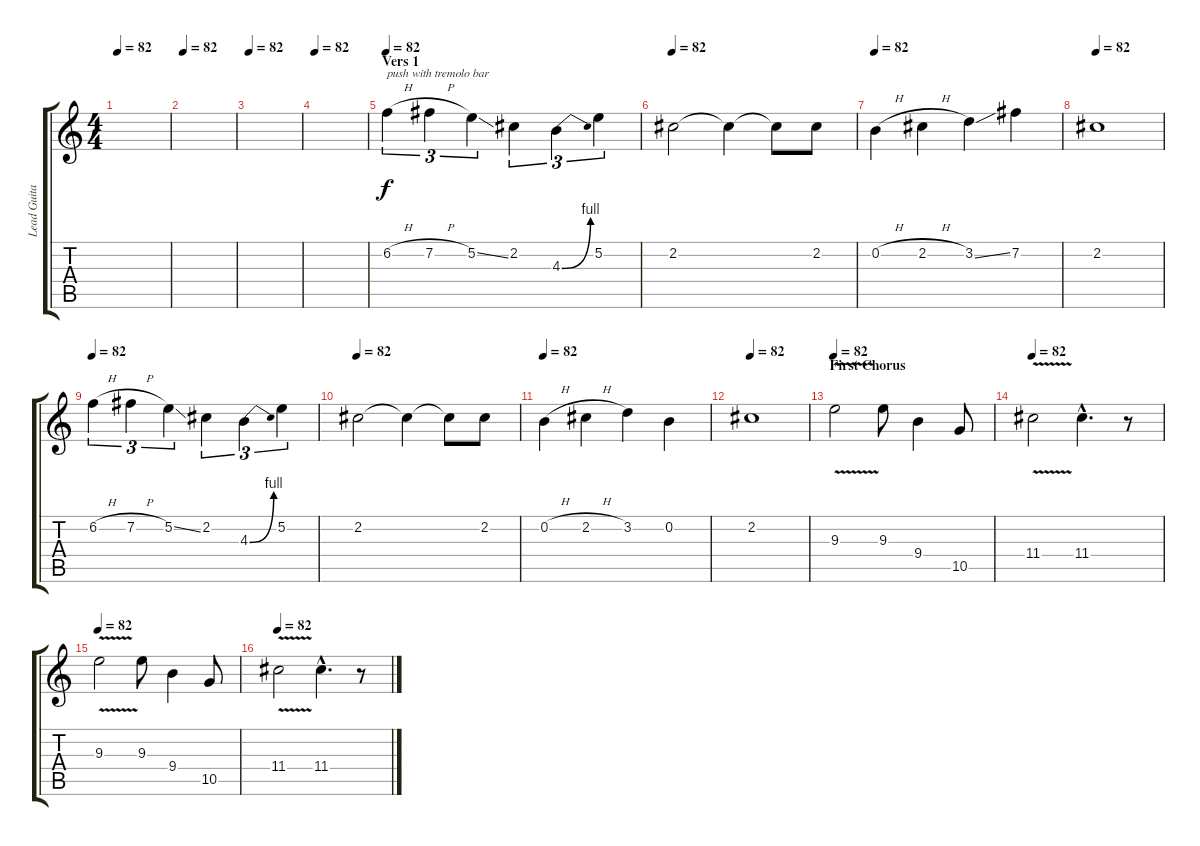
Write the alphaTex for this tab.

\track ("Lead Guitar" "Lead Guita") {instrument distortionguitar}
\staff {score tabs}
\tuning (E4 B3 G3 D3 A2 E2) {hide}
\ts (4 4)
\tempo 82
\clef g2
\ks c
|
\tempo 82
|
\tempo 82
|
\tempo 82
|
\section ("" "Vers 1")
\tempo 82
6.2{h}.4{tu (3 2) txt "push with tremolo bar"} 7.2{h}.4{tu (3 2)} 5.2{ss}.4{tu (3 2)} 2.2.4{tu (3 2)} 4.3{be (bend 0 0 60 4)}.4{tu (3 2)} 5.2.4{tu (3 2)} |
\tempo 82
2.2.2 2.2{t}.4 2.2{t}.8 2.2.8 |
\tempo 82
0.2{h}.4 2.2{h}.4 3.2{ss}.4 7.2.4 |
\tempo 82
2.2.1 |
\tempo 82
6.2{h}.4{tu (3 2)} 7.2{h}.4{tu (3 2)} 5.2{ss}.4{tu (3 2)} 2.2.4{tu (3 2)} 4.3{be (bend 0 0 60 4)}.4{tu (3 2)} 5.2.4{tu (3 2)} |
\tempo 82
2.2.2 2.2{t}.4 2.2{t}.8 2.2.8 |
\tempo 82
0.2{h}.4 2.2{h}.4 3.2.4 0.2.4 |
\tempo 82
2.2.1 |
\section ("" "First Chorus")
\tempo 82
9.3{v}.2 9.3.8 9.4.4 10.5.8 |
\tempo 82
11.4{v}.2 11.4{hac}.4{d} r.8 |
\tempo 82
9.3{v}.2 9.3.8 9.4.4 10.5.8 |
\tempo 82
11.4{v}.2 11.4{hac}.4{d} r.8
